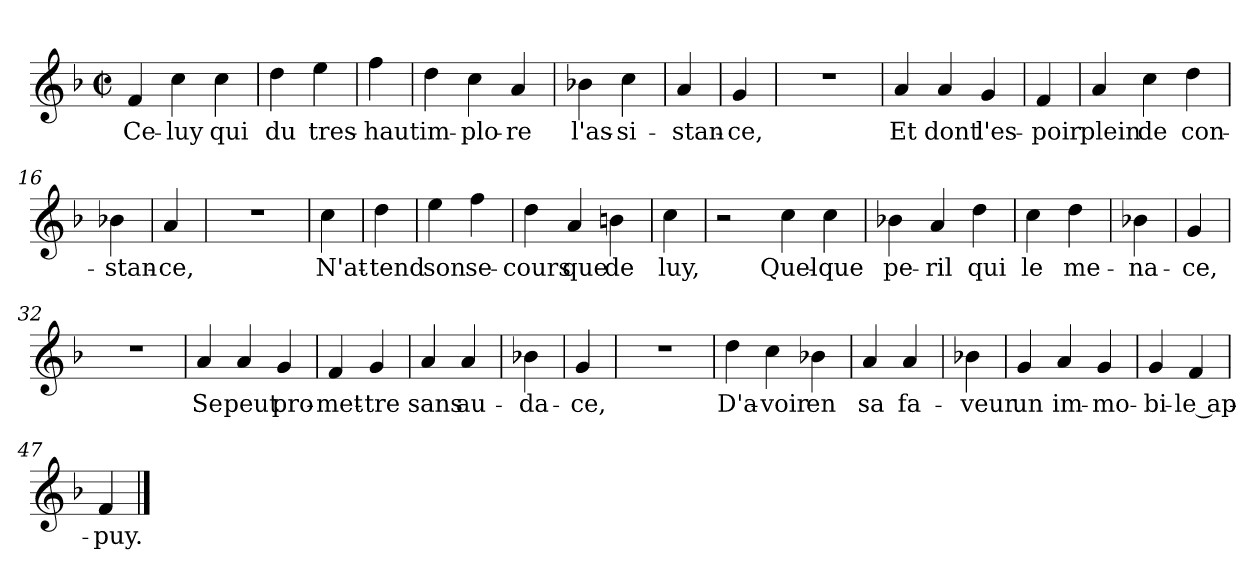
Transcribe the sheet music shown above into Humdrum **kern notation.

**kern	**text
*part1	*part1
*staff1	*staff1
*clefG2	*
*k[b-]	*
*F:	*
*M2/2	*
*met(c|)	*
=1	=1
4f	Ce-
4cc	-luy
4cc	qui
=3	=3
4dd	du
4ee	tres -
=4	=4
4ff	haut
=5	=5
4dd	im-
4cc	-plo-
4a	-re
=7	=7
4b-X	l'as-
4cc	-si-
=8	=8
4a	-stan-
=9	=9
4g	-ce,
=10	=10
1r	.
=11	=11
4a	Et
4a	dont
4g	l'es-
=13	=13
4f	-poir
=14	=14
4a	plein
4cc	de
4dd	con-
=16	=16
4b-X	-stan-
=17	=17
4a	-ce,
=18	=18
1r	.
=19	=19
4cc	N'at-
=20	=20
4dd	-tend
=21	=21
4ee	son
4ff	se-
=22	=22
4dd	-cours
4a	que
4b	de
=24	=24
4cc	luy,
=25	=25
2r	.
4cc	Quel-
4cc	-que
=27	=27
4b-X	pe-
4a	-ril
4dd	qui
=29	=29
4cc	le
4dd	me-
=30	=30
4b-X	-na-
=31	=31
4g	-ce,
=32	=32
1r	.
=33	=33
4a	Se
4a	peut
4g	pro-
=35	=35
4f	-met-
4g	-tre
=36	=36
4a	sans
4a	au-
=37	=37
4b-X	-da-
=38	=38
4g	-ce,
=39	=39
1r	.
=40	=40
4dd	D'a-
4cc	-voir
4b-X	en
=42	=42
4a	sa
4a	fa-
=43	=43
4b-X	-veur
=44	=44
4g	un
4a	im-
4g	-mo-
=46	=46
4g	-bi-
4f	-le ap-
=47	=47
4f	-puy.
==	==
*-	*-
